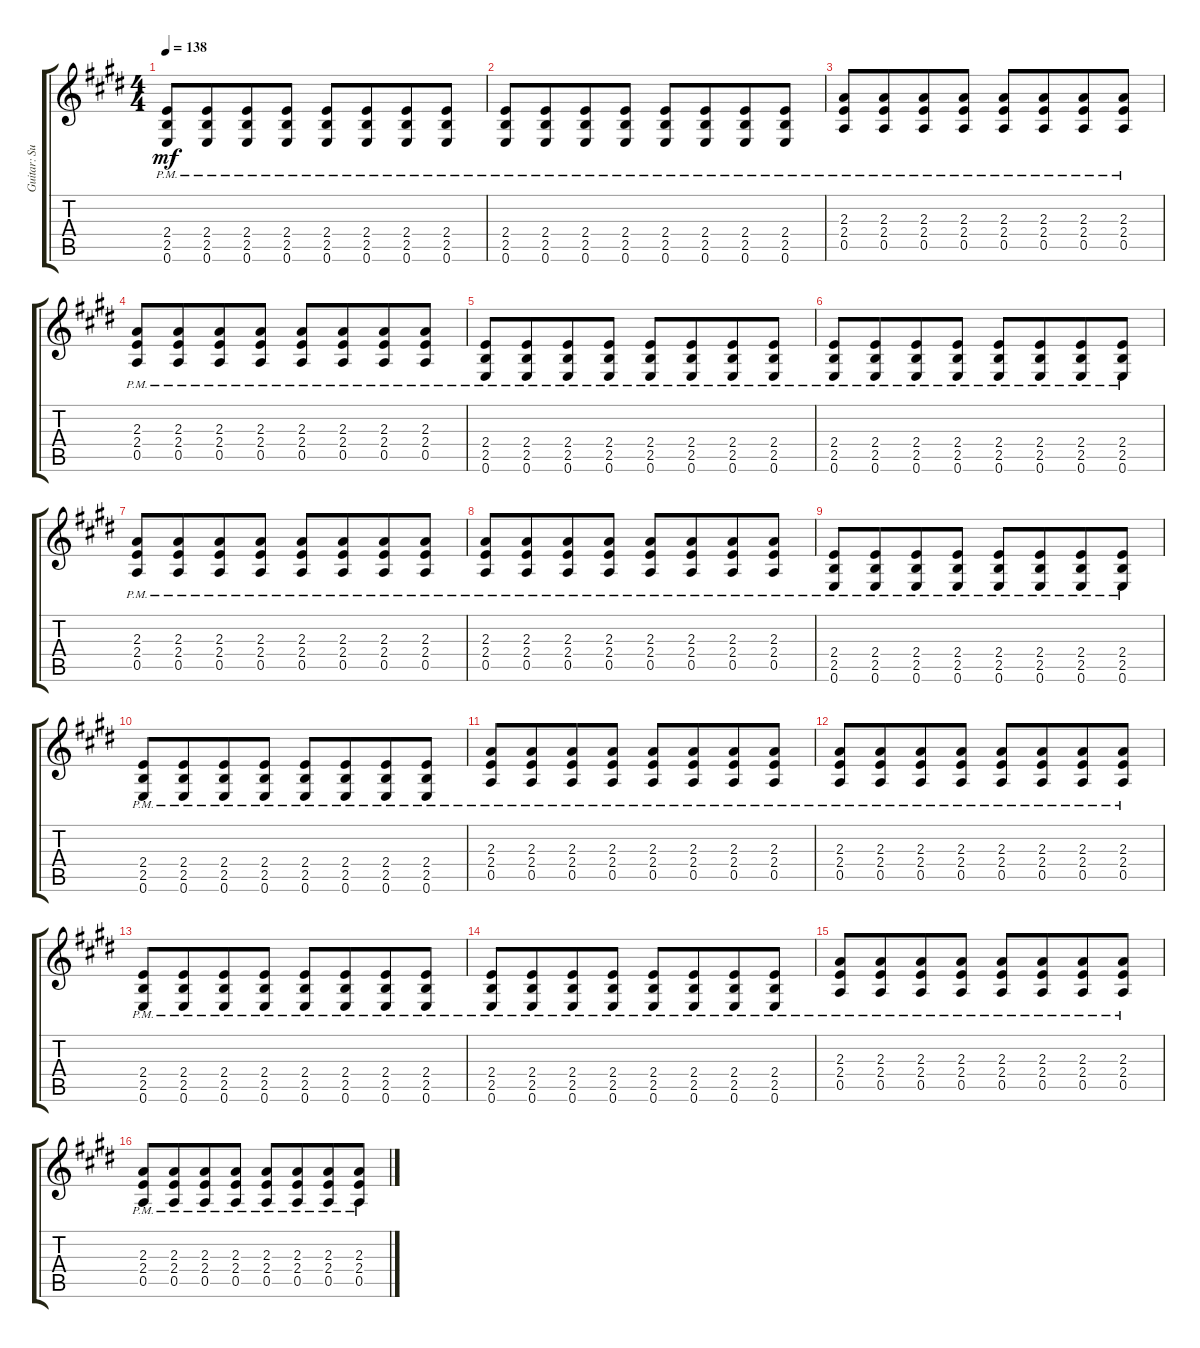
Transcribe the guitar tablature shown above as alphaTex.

\track ("Guitar: Sue" "Guitar: Su") {instrument distortionguitar}
\staff {score tabs}
\tuning (E4 B3 G3 D3 A2 E2) {hide}
\ts (4 4)
\tempo 138
\clef g2
\ks e
(2.4{pm} 2.5{pm} 0.6{pm}).8{dy mf} (2.4{pm} 2.5{pm} 0.6{pm}).8{beam merge} (2.4{pm} 2.5{pm} 0.6{pm}).8 (2.4{pm} 2.5{pm} 0.6{pm}).8 (2.4{pm} 2.5{pm} 0.6{pm}).8 (2.4{pm} 2.5{pm} 0.6{pm}).8{beam merge} (2.4{pm} 2.5{pm} 0.6{pm}).8 (2.4{pm} 2.5{pm} 0.6{pm}).8 |
(2.4{pm} 2.5{pm} 0.6{pm}).8 (2.4{pm} 2.5{pm} 0.6{pm}).8{beam merge} (2.4{pm} 2.5{pm} 0.6{pm}).8 (2.4{pm} 2.5{pm} 0.6{pm}).8 (2.4{pm} 2.5{pm} 0.6{pm}).8 (2.4{pm} 2.5{pm} 0.6{pm}).8{beam merge} (2.4{pm} 2.5{pm} 0.6{pm}).8 (2.4{pm} 2.5{pm} 0.6{pm}).8 |
(2.3{pm} 2.4{pm} 0.5{pm}).8 (2.3{pm} 2.4{pm} 0.5{pm}).8{beam merge} (2.3{pm} 2.4{pm} 0.5{pm}).8 (2.3{pm} 2.4{pm} 0.5{pm}).8 (2.3{pm} 2.4{pm} 0.5{pm}).8 (2.3{pm} 2.4{pm} 0.5{pm}).8{beam merge} (2.3{pm} 2.4{pm} 0.5{pm}).8 (2.3{pm} 2.4{pm} 0.5{pm}).8 |
(2.3{pm} 2.4{pm} 0.5{pm}).8 (2.3{pm} 2.4{pm} 0.5{pm}).8{beam merge} (2.3{pm} 2.4{pm} 0.5{pm}).8 (2.3{pm} 2.4{pm} 0.5{pm}).8 (2.3{pm} 2.4{pm} 0.5{pm}).8 (2.3{pm} 2.4{pm} 0.5{pm}).8{beam merge} (2.3{pm} 2.4{pm} 0.5{pm}).8 (2.3{pm} 2.4{pm} 0.5{pm}).8 |
(2.4{pm} 2.5{pm} 0.6{pm}).8 (2.4{pm} 2.5{pm} 0.6{pm}).8{beam merge} (2.4{pm} 2.5{pm} 0.6{pm}).8 (2.4{pm} 2.5{pm} 0.6{pm}).8 (2.4{pm} 2.5{pm} 0.6{pm}).8 (2.4{pm} 2.5{pm} 0.6{pm}).8{beam merge} (2.4{pm} 2.5{pm} 0.6{pm}).8 (2.4{pm} 2.5{pm} 0.6{pm}).8 |
(2.4{pm} 2.5{pm} 0.6{pm}).8 (2.4{pm} 2.5{pm} 0.6{pm}).8{beam merge} (2.4{pm} 2.5{pm} 0.6{pm}).8 (2.4{pm} 2.5{pm} 0.6{pm}).8 (2.4{pm} 2.5{pm} 0.6{pm}).8 (2.4{pm} 2.5{pm} 0.6{pm}).8{beam merge} (2.4{pm} 2.5{pm} 0.6{pm}).8 (2.4{pm} 2.5{pm} 0.6{pm}).8 |
(2.3{pm} 2.4{pm} 0.5{pm}).8 (2.3{pm} 2.4{pm} 0.5{pm}).8{beam merge} (2.3{pm} 2.4{pm} 0.5{pm}).8 (2.3{pm} 2.4{pm} 0.5{pm}).8 (2.3{pm} 2.4{pm} 0.5{pm}).8 (2.3{pm} 2.4{pm} 0.5{pm}).8{beam merge} (2.3{pm} 2.4{pm} 0.5{pm}).8 (2.3{pm} 2.4{pm} 0.5{pm}).8 |
(2.3{pm} 2.4{pm} 0.5{pm}).8 (2.3{pm} 2.4{pm} 0.5{pm}).8{beam merge} (2.3{pm} 2.4{pm} 0.5{pm}).8 (2.3{pm} 2.4{pm} 0.5{pm}).8 (2.3{pm} 2.4{pm} 0.5{pm}).8 (2.3{pm} 2.4{pm} 0.5{pm}).8{beam merge} (2.3{pm} 2.4{pm} 0.5{pm}).8 (2.3{pm} 2.4{pm} 0.5{pm}).8 |
(2.4{pm} 2.5{pm} 0.6{pm}).8 (2.4{pm} 2.5{pm} 0.6{pm}).8{beam merge} (2.4{pm} 2.5{pm} 0.6{pm}).8 (2.4{pm} 2.5{pm} 0.6{pm}).8 (2.4{pm} 2.5{pm} 0.6{pm}).8 (2.4{pm} 2.5{pm} 0.6{pm}).8{beam merge} (2.4{pm} 2.5{pm} 0.6{pm}).8 (2.4{pm} 2.5{pm} 0.6{pm}).8 |
(2.4{pm} 2.5{pm} 0.6{pm}).8 (2.4{pm} 2.5{pm} 0.6{pm}).8{beam merge} (2.4{pm} 2.5{pm} 0.6{pm}).8 (2.4{pm} 2.5{pm} 0.6{pm}).8 (2.4{pm} 2.5{pm} 0.6{pm}).8 (2.4{pm} 2.5{pm} 0.6{pm}).8{beam merge} (2.4{pm} 2.5{pm} 0.6{pm}).8 (2.4{pm} 2.5{pm} 0.6{pm}).8 |
(2.3{pm} 2.4{pm} 0.5{pm}).8 (2.3{pm} 2.4{pm} 0.5{pm}).8{beam merge} (2.3{pm} 2.4{pm} 0.5{pm}).8 (2.3{pm} 2.4{pm} 0.5{pm}).8 (2.3{pm} 2.4{pm} 0.5{pm}).8 (2.3{pm} 2.4{pm} 0.5{pm}).8{beam merge} (2.3{pm} 2.4{pm} 0.5{pm}).8 (2.3{pm} 2.4{pm} 0.5{pm}).8 |
(2.3{pm} 2.4{pm} 0.5{pm}).8 (2.3{pm} 2.4{pm} 0.5{pm}).8{beam merge} (2.3{pm} 2.4{pm} 0.5{pm}).8 (2.3{pm} 2.4{pm} 0.5{pm}).8 (2.3{pm} 2.4{pm} 0.5{pm}).8 (2.3{pm} 2.4{pm} 0.5{pm}).8{beam merge} (2.3{pm} 2.4{pm} 0.5{pm}).8 (2.3{pm} 2.4{pm} 0.5{pm}).8 |
(2.4{pm} 2.5{pm} 0.6{pm}).8 (2.4{pm} 2.5{pm} 0.6{pm}).8{beam merge} (2.4{pm} 2.5{pm} 0.6{pm}).8 (2.4{pm} 2.5{pm} 0.6{pm}).8 (2.4{pm} 2.5{pm} 0.6{pm}).8 (2.4{pm} 2.5{pm} 0.6{pm}).8{beam merge} (2.4{pm} 2.5{pm} 0.6{pm}).8 (2.4{pm} 2.5{pm} 0.6{pm}).8 |
(2.4{pm} 2.5{pm} 0.6{pm}).8 (2.4{pm} 2.5{pm} 0.6{pm}).8{beam merge} (2.4{pm} 2.5{pm} 0.6{pm}).8 (2.4{pm} 2.5{pm} 0.6{pm}).8 (2.4{pm} 2.5{pm} 0.6{pm}).8 (2.4{pm} 2.5{pm} 0.6{pm}).8{beam merge} (2.4{pm} 2.5{pm} 0.6{pm}).8 (2.4{pm} 2.5{pm} 0.6{pm}).8 |
(2.3{pm} 2.4{pm} 0.5{pm}).8 (2.3{pm} 2.4{pm} 0.5{pm}).8{beam merge} (2.3{pm} 2.4{pm} 0.5{pm}).8 (2.3{pm} 2.4{pm} 0.5{pm}).8 (2.3{pm} 2.4{pm} 0.5{pm}).8 (2.3{pm} 2.4{pm} 0.5{pm}).8{beam merge} (2.3{pm} 2.4{pm} 0.5{pm}).8 (2.3{pm} 2.4{pm} 0.5{pm}).8 |
(2.3{pm} 2.4{pm} 0.5{pm}).8 (2.3{pm} 2.4{pm} 0.5{pm}).8{beam merge} (2.3{pm} 2.4{pm} 0.5{pm}).8 (2.3{pm} 2.4{pm} 0.5{pm}).8 (2.3{pm} 2.4{pm} 0.5{pm}).8 (2.3{pm} 2.4{pm} 0.5{pm}).8{beam merge} (2.3{pm} 2.4{pm} 0.5{pm}).8 (2.3{pm} 2.4{pm} 0.5{pm}).8
